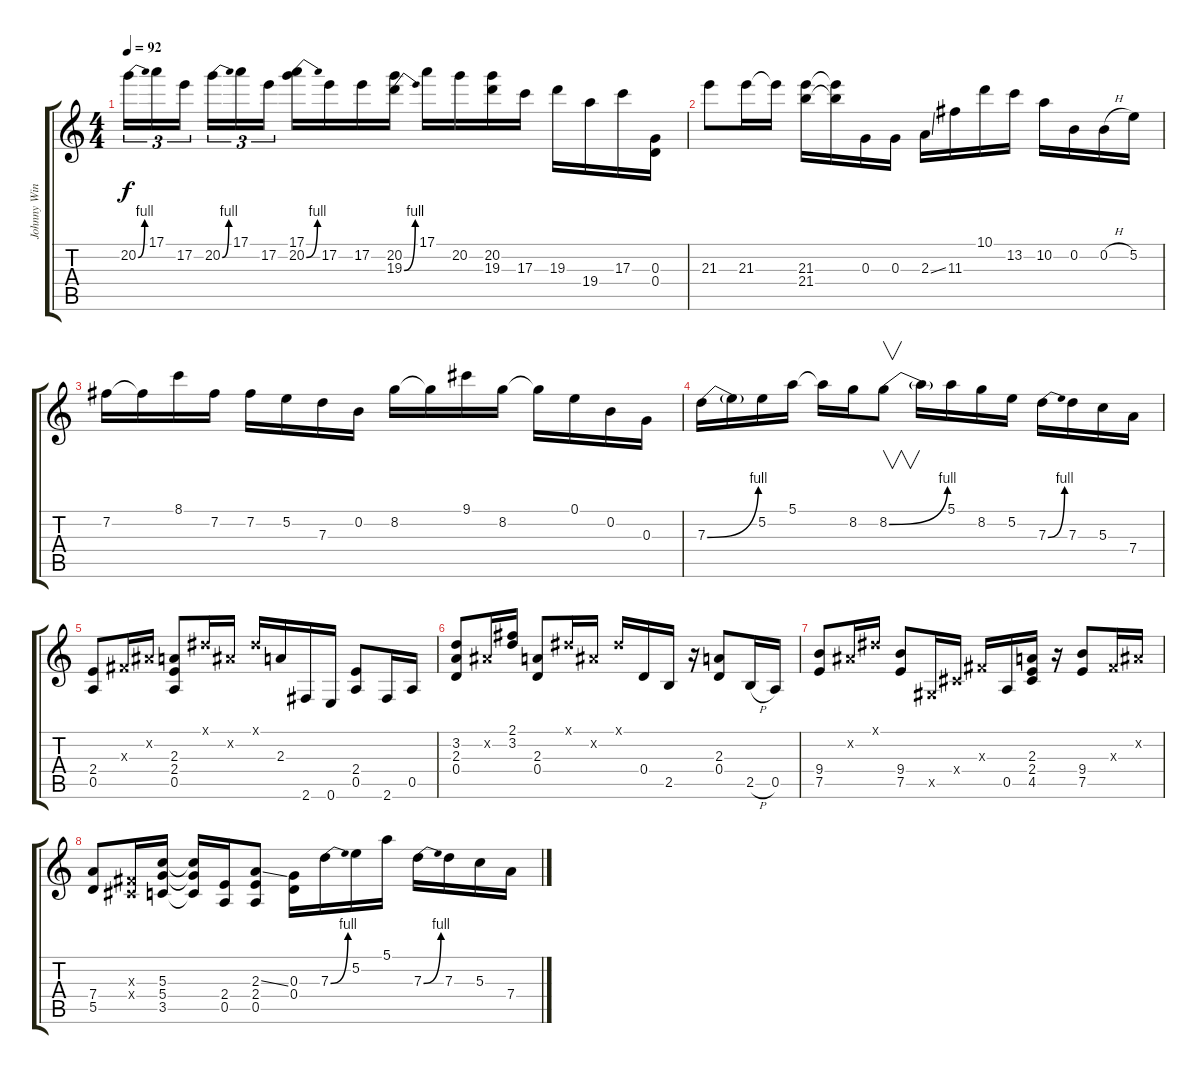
\track ("Johnny Winters" "Johnny Win") {instrument distortionguitar}
\staff {score tabs}
\tuning (E4 B3 G3 D3 A2 E2) {hide}
\ts (4 4)
\tempo 92
\clef g2
\ks c
20.2{be (bend 0 0 60 4)}.16{tu (3 2) dy f} 17.1.16{tu (3 2)} 17.2.16{tu (3 2)} 20.2{be (bend 0 0 60 4)}.16{tu (3 2)} 17.1.16{tu (3 2)} 17.2.16{tu (3 2)} (17.1 20.2{be (bend 0 0 60 4)}).16 17.2.16 17.2.16 (20.2 19.3{be (bend 0 0 60 4)}).16 17.1.16 20.2.16 (20.2 19.3).16 17.3.16 19.3.16 19.4.16 17.3.16 (0.3 0.4).16 |
21.3.8 21.3.16 21.3{t}.16 (21.3 21.4).16 (21.3{t} 21.4{t}).16 0.3.16 0.3.16 2.3{ss}.16 11.3.16 10.1.16 13.2.16 10.2.16 0.2.16 0.2{h}.16 5.2.16 |
7.2.16 7.2{t}.16 8.1.16 7.2.16 7.2.16 5.2.16 7.3.16 0.2.16 8.2.16 8.2{t}.16 9.1.16 8.2.16 8.2{t}.16 0.1.16 0.2.16 0.3.16 |
7.3{be (bend 0 0 60 4)}.16 7.3{t}.16 5.2.16 5.1.16 5.1{t}.16 8.2.16 8.2{be (bend 0 0 60 4)}.8{v} 8.2{t}.16 5.1.16 8.2.16 5.2.16 7.3{be (bend 0 0 60 4)}.16 7.3.16 5.3.16 7.4.16 |
(2.4 0.5).8 -1.3{x}.16 -1.2{x}.16 (2.3 2.4 0.5).8 -1.1{x}.16 -1.2{x}.16 -1.1{x}.16 2.3.16 2.6.16 0.6.16 (2.4 0.5).8 2.6.16 0.5.16 |
(3.2 2.3 0.4).8 -1.2{x}.16 (2.1 3.2).16 (2.3 0.4).8 -1.1{x}.16 -1.2{x}.16 -1.1{x}.16 0.4.16 2.5.16 r.16 (2.3 0.4).8 2.5{h}.16 0.5.16 |
(9.4 7.5).8 -1.2{x}.16 -1.1{x}.16 (9.4 7.5).8 -1.5{x}.16 -1.4{x}.16 -1.3{x}.16 0.5.16 (2.3 2.4 4.5).16 r.16 (9.4 7.5).8 -1.3{x}.16 -1.2{x}.16 |
(7.4 5.5).8 (-1.3{x} -1.4{x}).16 (5.3 5.4 3.5).16 (5.3{t} 5.4{t} 3.5{t}).16 (2.4 0.5).16 (2.3{ss} 2.4 0.5).8 (0.3 0.4).16 7.3{be (bend 0 0 60 4)}.16 5.2.16 5.1.16 7.3{be (bend 0 0 60 4)}.16 7.3.16 5.3.16 7.4.16
